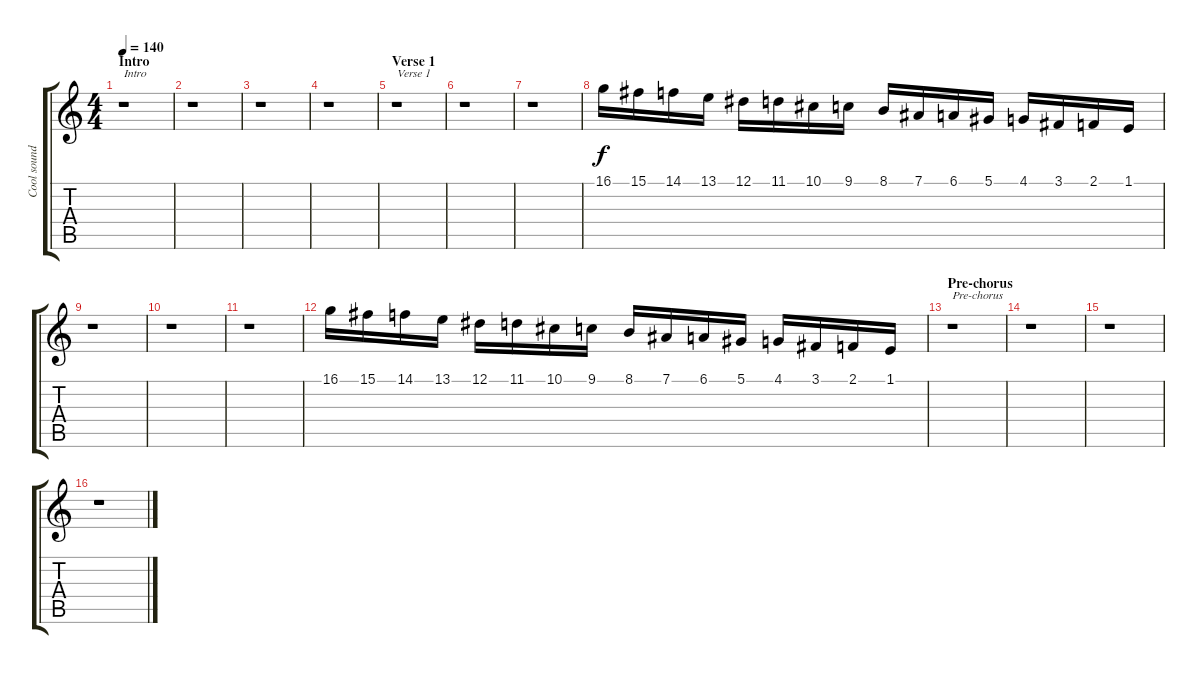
\track ("Cool sound" "Cool sound") {instrument pad1newage}
\staff {score tabs}
\tuning (Eb4 Bb3 Gb3 Db3 Ab2 Eb2) {hide}
\ts (4 4)
\section ("" "Intro")
\tempo 140
\clef g2
\ks c
r.1{txt "Intro" dy f instrument pad1newage} |
r.1 |
r.1 |
r.1 |
\section ("" "Verse 1")
r.1{txt "Verse 1"} |
r.1 |
r.1 |
16.1.16 15.1.16 14.1.16 13.1.16 12.1.16 11.1.16 10.1.16 9.1.16 8.1.16 7.1.16 6.1.16 5.1.16 4.1.16 3.1.16 2.1.16 1.1.16 |
r.1 |
r.1 |
r.1 |
16.1.16 15.1.16 14.1.16 13.1.16 12.1.16 11.1.16 10.1.16 9.1.16 8.1.16 7.1.16 6.1.16 5.1.16 4.1.16 3.1.16 2.1.16 1.1.16 |
\section ("" "Pre-chorus")
r.1{txt "Pre-chorus"} |
r.1 |
r.1 |
r.1
